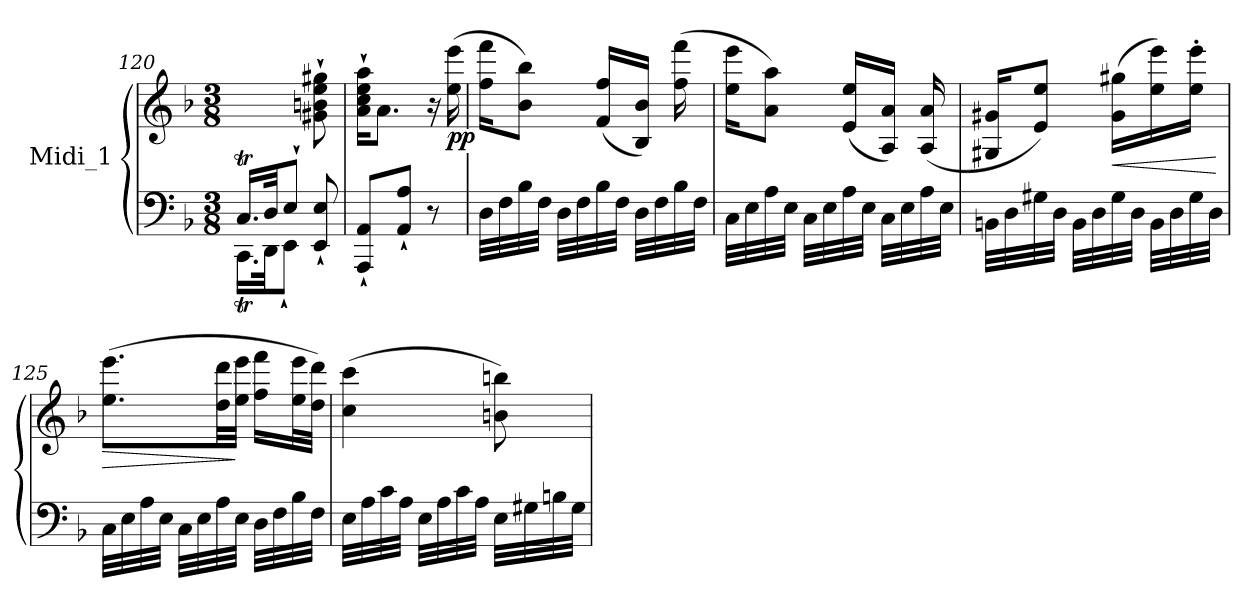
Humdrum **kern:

**kern	**kern	**dynam
*part1	*part1	*part1
*staff2	*staff1	*staff1/2
*I"Midi_1	*	*
*clefF4	*clefG2	*
*k[b-]	*k[b-]	*
*F:	*F:	*
*M3/8	*M3/8	*
=120	=120	=120
*^	*	*
16.CT/LL	16.CCT\LL	4ryy	.
32D/JK	32DD\JK	.	.
8E`/J	8EE`\J	.	.
8EE/` 8E/`	8ryy	8g#X\` 8bn\` 8ee\` 8gg#X\`	.
*v	*v	*	*
=121	=121	=121
8AAA/` 8AA/`L	16a\` 16cc\` 16ee\` 16aa\`KL	.
.	8.a\J	.
8AA/` 8A/`J	.	.
8r	16r	.
!	!	!LO:DY:b
.	(>16ee\ 16eee\	pp
!!LO:LB:g=z
=122	=122	=122
32D\LLL	16ff\ 16fff\KL	.
32F\	.	.
32B-i\	8b-i\ 8bb-i\J)	.
32F\JJJ	.	.
32D\LLL	.	.
32F\	.	.
32B-\	(<16f/ 16ff/LL	.
32F\JJJ	.	.
32D\LLL	16B-/ 16b-/JJ)	.
32F\	.	.
32B-\	(>16ff\ 16fff\	.
32F\JJJ	.	.
=123	=123	=123
32C\LLL	16ee\ 16eee\KL	.
32E\	.	.
32A\	8a\ 8aa\J)	.
32E\JJJ	.	.
32C\LLL	.	.
32E\	.	.
32A\	(<16e/ 16ee/LL	.
32E\JJJ	.	.
32C\LLL	16A/ 16a/JJ)	.
32E\	.	.
32A\	(16A/ 16a/	.
32E\JJJ	.	.
=124	=124	=124
32BBn\LLL	16G#X/ 16g#X/KL	.
32D\	.	.
32G#X\	8e/ 8ee/J)	.
32D\JJJ	.	.
32BB\LLL	.	.
32D\	.	.
!	!	!LO:HP:b
32G#\	(>16g#\ 16gg#X\LL	<
32D\JJJ	.	.
32BB\LLL	16ee\ 16eee\)	.
32D\	.	.
32G#\	16ee\' 16eee\'JJ	.
32D\JJJ	.	.
.	.	[
=125	=125	=125
!	!	!LO:HP:b
32C\LLL	(>8.ee\ 8.eee\L	>
32E\	.	.
32A\	.	.
32E\JJJ	.	.
32C\LLL	.	.
32E\	.	.
32A\	32dd\ 32ddd\LL	.
32E\JJJ	32ee\ 32eee\JJJ	]
32D\LLL	16ff\ 16fff\LL	.
32F\	.	.
32B-i\	32ee\ 32eee\L	.
32F\JJJ	32dd\ 32ddd\JJJ)	.
=126	=126	=126
32E\LLL	(>4cc\ 4ccc\	.
32A\	.	.
32c\	.	.
32A\JJJ	.	.
32E\LLL	.	.
32A\	.	.
32c\	.	.
32A\JJJ	.	.
32E\LLL	8bn\ 8bbn\)	.
32G#X\	.	.
32Bn\	.	.
32G#\JJJ	.	.
=	=	=
*-	*-	*-
